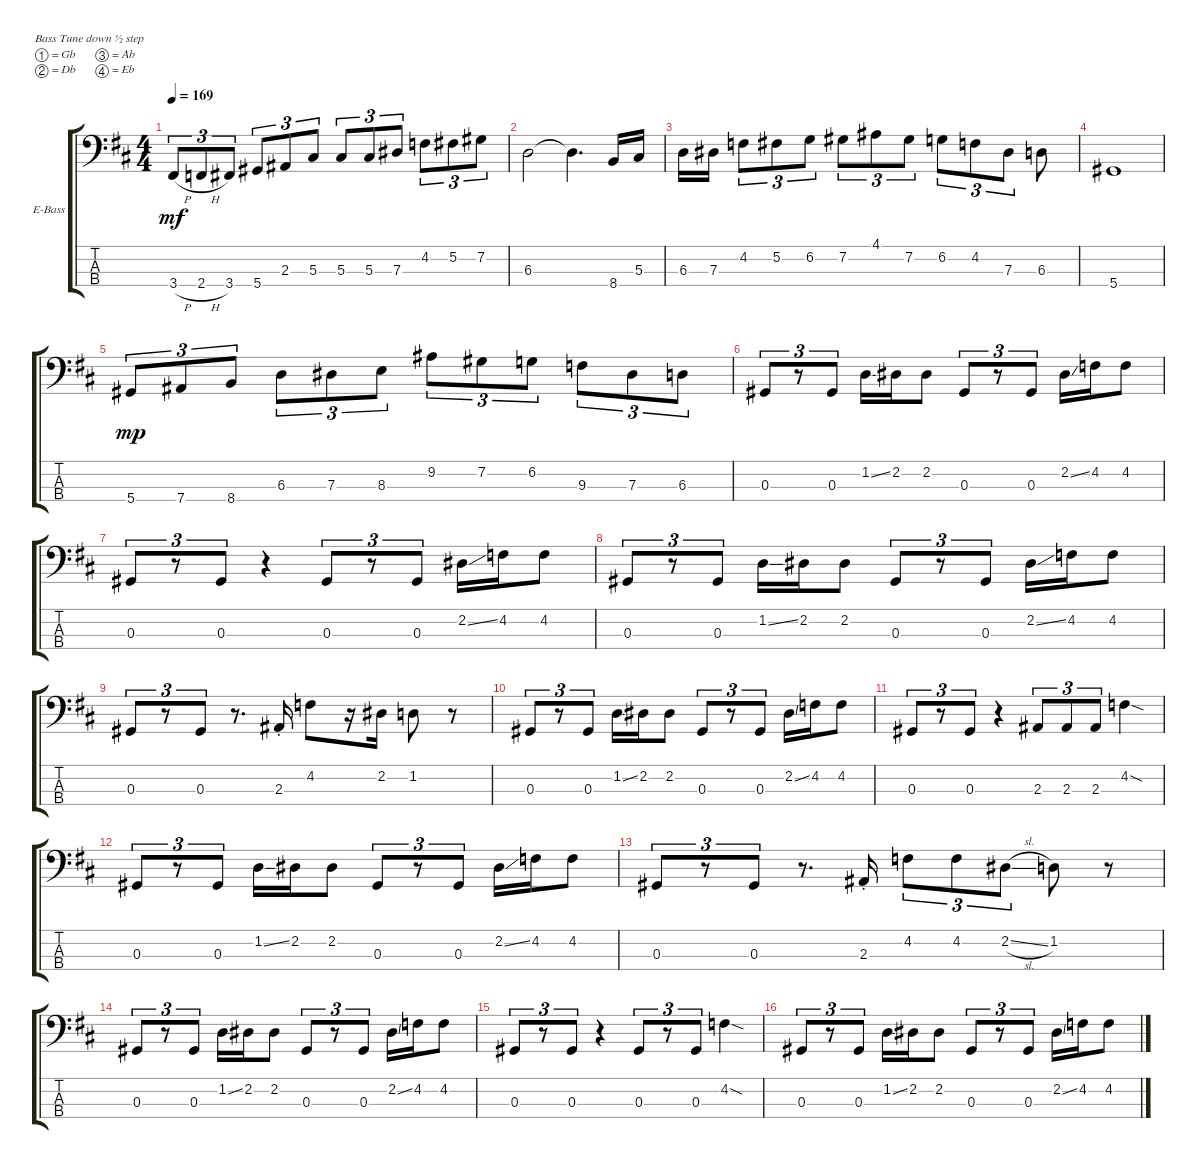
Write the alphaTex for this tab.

\defaultSystemsLayout 4
\bracketExtendMode groupsimilarinstruments
\firstSystemTrackNameOrientation horizontal
\otherSystemsTrackNameOrientation horizontal
\track ("Electric Bass (Mon Legaspi)" "E-Bass") {instrument electricbassfinger}
\staff {score tabs}
\tuning (Gb2 Db2 Ab1 Eb1)
\ts (4 4)
\tempo 169
\clef f4
\scale
0.333333
\ks bminor
3.4{h}.8{tu (3 2) dy mf} 2.4{h}.8{tu (3 2)} 3.4.8{tu (3 2)} 5.4.8{tu (3 2)} 2.3.8{tu (3 2)} 5.3.8{tu (3 2)} 5.3.8{tu (3 2)} 5.3.8{tu (3 2)} 7.3.8{tu (3 2)} 4.2.8{tu (3 2)} 5.2.8{tu (3 2)} 7.2.8{tu (3 2)} |
\scale
0.333333 6.3.2 6.3{t}.4{d} 8.4.16 5.3.16 |
\scale
0.333333 6.3.16 7.3.16 4.2.8{tu (3 2)} 5.2.8{tu (3 2)} 6.2.8{tu (3 2)} 7.2.8{tu (3 2)} 4.1.8{tu (3 2)} 7.2.8{tu (3 2)} 6.2.8{tu (3 2)} 4.2.8{tu (3 2)} 7.3.8{tu (3 2)} 6.3.8 |
\scale
0.333333 5.4.1 |
\scale
0.333333 5.4.8{tu (3 2) dy mp} 7.4.8{tu (3 2)} 8.4.8{tu (3 2)} 6.3.8{tu (3 2)} 7.3.8{tu (3 2)} 8.3.8{tu (3 2)} 9.2.8{tu (3 2)} 7.2.8{tu (3 2)} 6.2.8{tu (3 2)} 9.3.8{tu (3 2)} 7.3.8{tu (3 2)} 6.3.8{tu (3 2)} |
\scale
0.333333 0.3.8{tu (3 2)} r.8{tu (3 2)} 0.3.8{tu (3 2)} 1.2{ss}.16 2.2.16 2.2.8 0.3.8{tu (3 2)} r.8{tu (3 2)} 0.3.8{tu (3 2)} 2.2{ss}.16 4.2.16 4.2.8 |
\scale
0.333333 0.3.8{tu (3 2)} r.8{tu (3 2)} 0.3.8{tu (3 2)} r.4 0.3.8{tu (3 2)} r.8{tu (3 2)} 0.3.8{tu (3 2)} 2.2{ss}.16 4.2.16 4.2.8 |
\scale
0.333333 0.3.8{tu (3 2)} r.8{tu (3 2)} 0.3.8{tu (3 2)} 1.2{ss}.16 2.2.16 2.2.8 0.3.8{tu (3 2)} r.8{tu (3 2)} 0.3.8{tu (3 2)} 2.2{ss}.16 4.2.16 4.2.8 |
\scale
0.333333 0.3.8{tu (3 2)} r.8{tu (3 2)} 0.3.8{tu (3 2)} r.8{d} 2.3{st}.16 4.2.8 r.16 2.2.16 1.2.8 r.8 |
\scale
0.333333 0.3.8{tu (3 2)} r.8{tu (3 2)} 0.3.8{tu (3 2)} 1.2{ss}.16 2.2.16 2.2.8 0.3.8{tu (3 2)} r.8{tu (3 2)} 0.3.8{tu (3 2)} 2.2{ss}.16 4.2.16 4.2.8 |
\scale
0.333333 0.3.8{tu (3 2)} r.8{tu (3 2)} 0.3.8{tu (3 2)} r.4 2.3.8{tu (3 2)} 2.3.8{tu (3 2)} 2.3.8{tu (3 2)} 4.2{sod}.4 |
\scale
0.333333 0.3.8{tu (3 2)} r.8{tu (3 2)} 0.3.8{tu (3 2)} 1.2{ss}.16 2.2.16 2.2.8 0.3.8{tu (3 2)} r.8{tu (3 2)} 0.3.8{tu (3 2)} 2.2{ss}.16 4.2.16 4.2.8 |
\scale
0.333333 0.3.8{tu (3 2)} r.8{tu (3 2)} 0.3.8{tu (3 2)} r.8{d} 2.3{st}.16 4.2.8{tu (3 2)} 4.2.8{tu (3 2)} 2.2{sl}.8{tu (3 2)} 1.2.8 r.8 |
\scale
0.333333 0.3.8{tu (3 2)} r.8{tu (3 2)} 0.3.8{tu (3 2)} 1.2{ss}.16 2.2.16 2.2.8 0.3.8{tu (3 2)} r.8{tu (3 2)} 0.3.8{tu (3 2)} 2.2{ss}.16 4.2.16 4.2.8 |
\scale
0.333333 0.3.8{tu (3 2)} r.8{tu (3 2)} 0.3.8{tu (3 2)} r.4 0.3.8{tu (3 2)} r.8{tu (3 2)} 0.3.8{tu (3 2)} 4.2{sod}.4 |
\scale
0.333333 0.3.8{tu (3 2)} r.8{tu (3 2)} 0.3.8{tu (3 2)} 1.2{ss}.16 2.2.16 2.2.8 0.3.8{tu (3 2)} r.8{tu (3 2)} 0.3.8{tu (3 2)} 2.2{ss}.16 4.2.16 4.2.8
